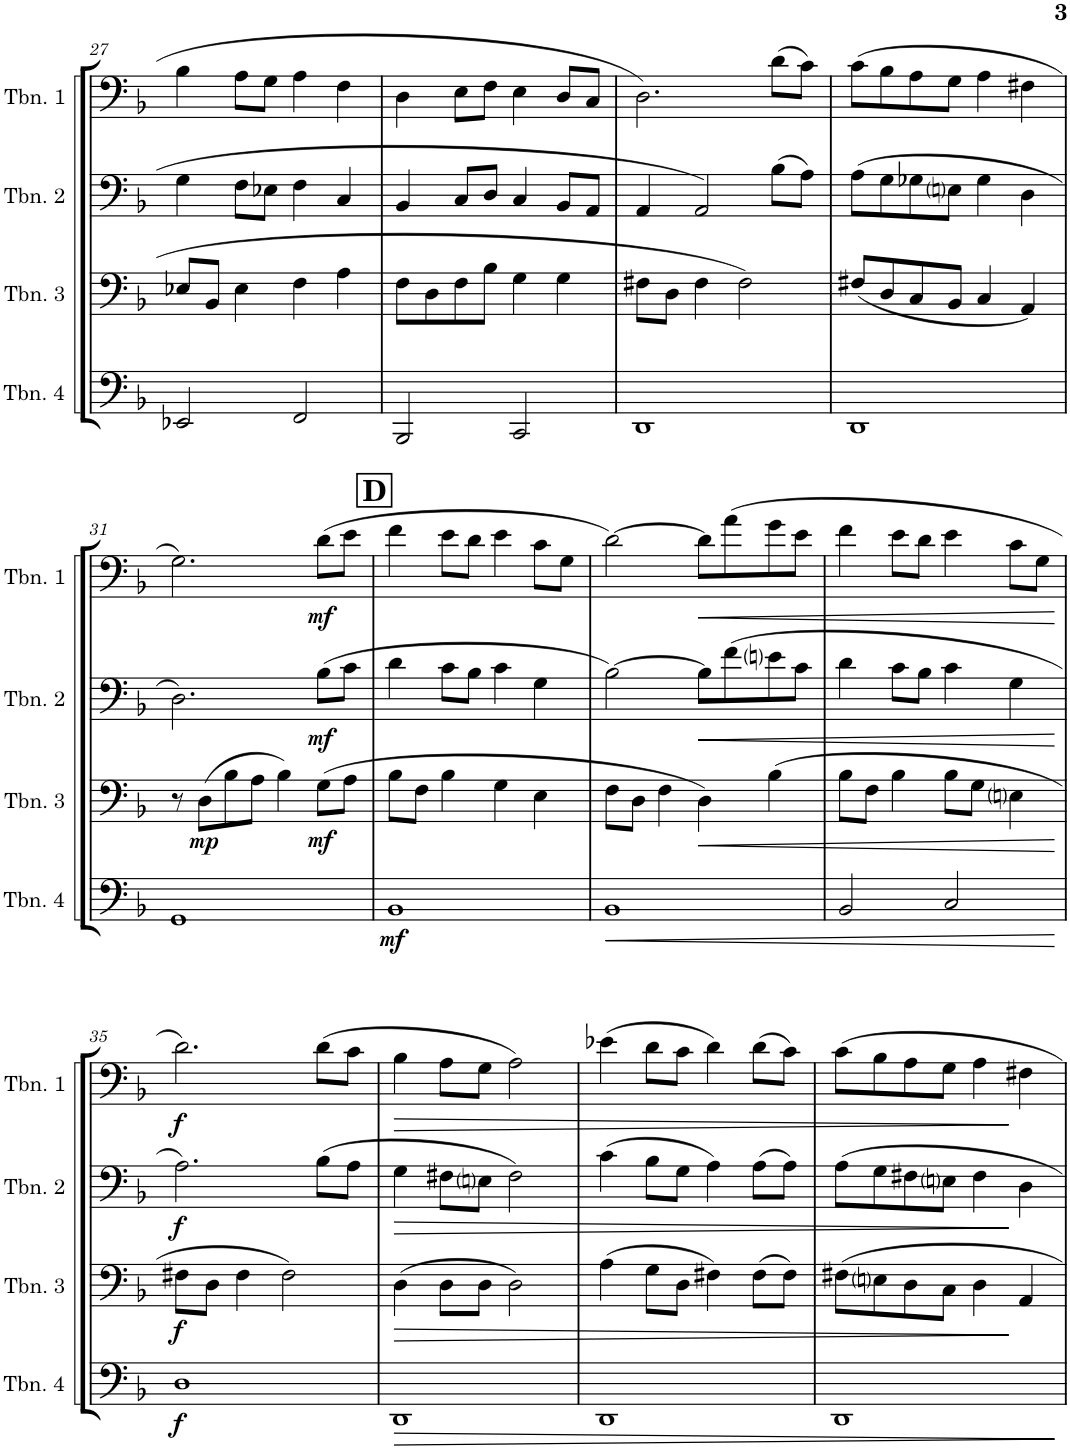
**kern	**dynam	**kern	**dynam	**kern	**dynam	**kern	**dynam
*part4	*part4	*part3	*part3	*part2	*part2	*part1	*part1
*staff4	*staff4	*staff3	*staff3	*staff2	*staff2	*staff1	*staff1
*I"Trombone 4	*	*I"Trombone 3	*	*I"Trombone 2	*	*I"Trombone 1	*
*I'Tbn. 4	*	*I'Tbn. 3	*	*I'Tbn. 2	*	*I'Tbn. 1	*
!!LO:PB:g=z
*clefF4	*	*clefF4	*	*clefF4	*	*clefF4	*
*k[b-]	*	*k[b-]	*	*k[b-]	*	*k[b-]	*
*M4/4	*	*M4/4	*	*M4/4	*	*M4/4	*
=27	=27	=27	=27	=27	=27	=27	=27
2EE-X/	.	8E-X/L	.	4G\	.	4B-\	.
.	.	8BB-/J	.	.	.	.	.
.	.	4E-\	.	8F\L	.	8A\L	.
.	.	.	.	8E-X\J	.	8G\J	.
2FF/	.	4F\	.	4F\	.	4A\	.
.	.	4A\	.	4C/	.	4F\	.
=28	=28	=28	=28	=28	=28	=28	=28
2BBB-/	.	8F\L	.	4BB-/	.	4D\	.
.	.	8D\	.	.	.	.	.
.	.	8F\	.	8C/L	.	8E\L	.
.	.	8B-\J	.	8D/J	.	8F\J	.
2CC/	.	4G\	.	4C/	.	4E\	.
.	.	4G\	.	8BB-/L	.	8D/L	.
.	.	.	.	8AA/J	.	8C/J	.
=29	=29	=29	=29	=29	=29	=29	=29
1DD	.	8F#X\L	.	4AA/	.	2.D\	.
.	.	8D\J	.	.	.	.	.
.	.	4F#\	.	2AA/	.	.	.
.	.	2F#\	.	.	.	.	.
.	.	.	.	(8B-\L	.	(8d\L	.
.	.	.	.	8A\J)	.	8c\J)	.
=30	=30	=30	=30	=30	=30	=30	=30
1DD	.	(8F#X/L	.	(8A\L	.	(8c\L	.
.	.	8D/	.	8G\	.	8B-\	.
.	.	8C/	.	8G-X\	.	8A\	.
.	.	8BB-/J	.	8Eni\J	.	8G\J	.
.	.	4C/	.	4G-\	.	4A\	.
.	.	4AA/)	.	4D\	.	4F#X\	.
!!LO:LB:g=z
=31	=31	=31	=31	=31	=31	=31	=31
1GG	.	8r	.	2.D\)	.	2.G\)	.
!	!	!	!LO:DY:b	!	!	!	!
.	.	(8D\L	mp	.	.	.	.
.	.	8B-\	.	.	.	.	.
.	.	8A\J	.	.	.	.	.
.	.	4B-\)	.	.	.	.	.
!	!	!	!LO:DY:b	!	!LO:DY:b	!	!LO:DY:b
.	.	(8G\L	mf	(8B-\L	mf	(8d\L	mf
.	.	8A\J	.	8c\J	.	8e\J	.
!!LO:REH:place=s1:a:B:cj:fs=14:t=D
=32	=32	=32	=32	=32	=32	=32	=32
!	!LO:DY:b	!	!	!	!	!	!
1BB-	mf	8B-\L	.	4d\	.	4f\	.
.	.	8F\J	.	.	.	.	.
.	.	4B-\	.	8c\L	.	8e\L	.
.	.	.	.	8B-\J	.	8d\J	.
.	.	4G\	.	4c\	.	4e\	.
.	.	4E\	.	4G\	.	8c\L	.
.	.	.	.	.	.	8G\J	.
=33	=33	=33	=33	=33	=33	=33	=33
!	!LO:HP:b	!	!	!	!	!	!
1BB-	<	8F\L	.	[2B-\)	.	[2d\)	.
.	.	8D\J	.	.	.	.	.
.	.	4F\	.	.	.	.	.
!	!	!	!LO:HP:b	!	!LO:HP:b	!	!LO:HP:b
.	.	4D\)	<	8B-\L]	<	8d\L]	<
.	.	.	.	(8f\	.	(8a\	.
.	.	(4B-\	.	8eni\	.	8g\	.
.	.	.	.	8c\J	.	8e\J	.
=34	=34	=34	=34	=34	=34	=34	=34
2BB-/	.	8B-\L	.	4d\	.	4f\	.
.	.	8F\J	.	.	.	.	.
.	.	4B-\	.	8c\L	.	8e\L	.
.	.	.	.	8B-\J	.	8d\J	.
2C/	.	8B-\L	.	4c\	.	4e\	.
.	.	8G\J	.	.	.	.	.
.	.	4Eni\	.	4G\	.	8c\L	.
.	.	.	.	.	.	8G\J	.
.	[	.	[	.	[	.	[
!!LO:LB:g=z
=35	=35	=35	=35	=35	=35	=35	=35
!	!LO:DY:b	!	!LO:DY:b	!	!LO:DY:b	!	!LO:DY:b
1D	f	8F#X\L	f	2.A\)	f	2.d\)	f
.	.	8D\J	.	.	.	.	.
.	.	4F#\	.	.	.	.	.
.	.	2F#\)	.	.	.	.	.
.	.	.	.	(8B-\L	.	(8d\L	.
.	.	.	.	8A\J	.	8c\J	.
=36	=36	=36	=36	=36	=36	=36	=36
!	!LO:HP:b	!	!LO:HP:b	!	!LO:HP:b	!	!LO:HP:b
1DD	>	(4D\	>	4G\	>	4B-\	>
.	.	8D\L	.	8F#X\L	.	8A\L	.
.	.	8D\J	.	8Eni\J	.	8G\J	.
.	.	2D\)	.	2F#\)	.	2A\)	.
=37	=37	=37	=37	=37	=37	=37	=37
1DD	.	(4A\	.	(4c\	.	(4e-X\	.
.	.	8G\L	.	8B-\L	.	8d\L	.
.	.	8D\J	.	8G\J	.	8c\J	.
.	.	4F#X\)	.	4A\)	.	4d\)	.
.	.	(8F#\L	.	(8A\L	.	(8d\L	.
.	.	8F#\J)	.	8A\J)	.	8c\J)	.
=38	=38	=38	=38	=38	=38	=38	=38
1DD	.	8F#X\L	.	8A\L	.	8c\L	.
.	.	8Eni\	.	8G\	.	8B-\	.
.	.	8D\	.	8F#X\	.	8A\	.
.	.	8C\J	.	8Eni\J	.	8G\J	.
.	.	4D\	.	4F#\	.	4A\	.
.	.	4AA/	]	4D\	]	4F#X\	]
.	]	.	.	.	.	.	.
=	=	=	=	=	=	=	=
*-	*-	*-	*-	*-	*-	*-	*-
